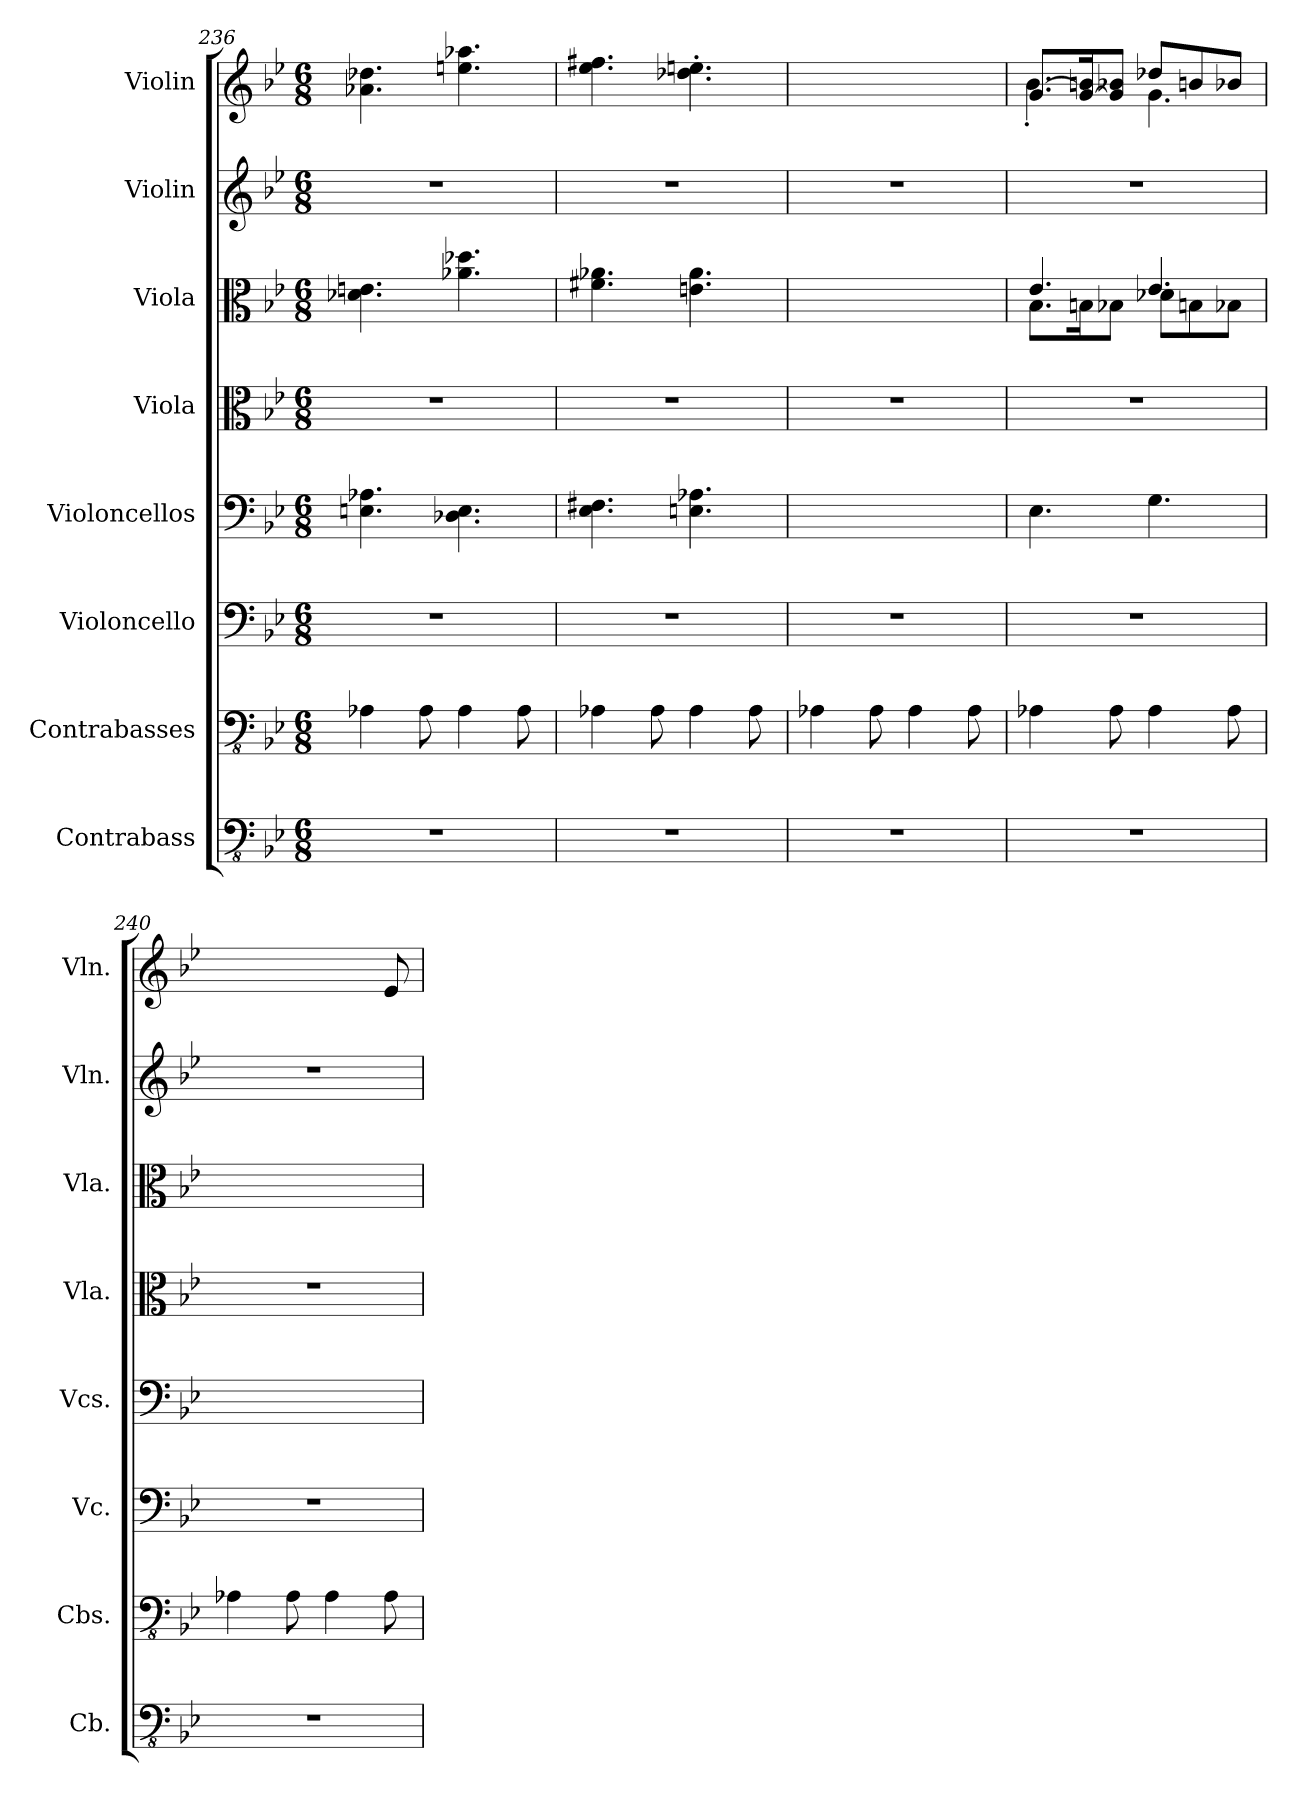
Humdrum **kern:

**kern	**kern	**kern	**kern	**kern	**kern	**kern	**kern
*part8	*part7	*part6	*part5	*part4	*part3	*part2	*part1
*staff8	*staff7	*staff6	*staff5	*staff4	*staff3	*staff2	*staff1
*I"Contrabass	*I"Contrabasses	*I"Violoncello	*I"Violoncellos	*I"Viola	*I"Viola	*I"Violin	*I"Violin
*I'Cb.	*I'Cbs.	*I'Vc.	*I'Vcs.	*I'Vla.	*I'Vla.	*I'Vln.	*I'Vln.
*clefFv4	*clefFv4	*clefF4	*clefF4	*clefC3	*clefC3	*clefG2	*clefG2
*ITrd7c12	*	*	*	*	*	*	*
*k[b-e-]	*k[b-e-]	*k[b-e-]	*k[b-e-]	*k[b-e-]	*k[b-e-]	*k[b-e-]	*k[b-e-]
*M6/8	*M6/8	*M6/8	*M6/8	*M6/8	*M6/8	*M6/8	*M6/8
=236	=236	=236	=236	=236	=236	=236	=236
2.r	4AA-X\	2.r	4.En\ 4.A-X\	2.r	4.d-X\ 4.en\	2.r	4.a-X\ 4.dd-X\
.	8AA-\	.	.	.	.	.	.
.	4AA-\	.	4.D-X\ 4.E\	.	4.a-X\ 4.dd-X\	.	4.een\ 4.aa-X\
.	8AA-\	.	.	.	.	.	.
=237	=237	=237	=237	=237	=237	=237	=237
2.r	4AA-X\	2.r	4.E-\ 4.F#X\	2.r	4.f#X\ 4.a-X\	2.r	4.ee-\ 4.ff#X\
.	8AA-\	.	.	.	.	.	.
.	4AA-\	.	4.En\ 4.A-X\	.	4.en\ 4.a-\	.	4.dd-X\' 4.een\'
.	8AA-\	.	.	.	.	.	.
=238	=238	=238	=238	=238	=238	=238	=238
2.r	4AA-X\	2.r	2.ryy	2.r	2.ryy	2.r	2.ryy
.	8AA-\	.	.	.	.	.	.
.	4AA-\	.	.	.	.	.	.
.	8AA-\	.	.	.	.	.	.
!!LO:PB:g=z
=239	=239	=239	=239	=239	=239	=239	=239
*	*	*	*	*	*^	*	*^
2.r	4AA-X\	2.r	4.E-\	2.r	4.e-/	8.B-\L	2.r	[8.g/L	4.b-'\
.	.	.	.	.	.	16Bn\K	.	16g/_ 16bn/K	.
.	8AA-\	.	.	.	.	8B-X\J	.	8g/] 8b-X/J	.
.	4AA-\	.	4.G\	.	4.e-/	8d-X\L	.	8dd-X/L	4.g\
.	.	.	.	.	.	8Bn\	.	8bn/	.
.	8AA-\	.	.	.	.	8B-X\J	.	8b-X/J	.
*	*	*	*	*	*v	*v	*	*v	*v
=240	=240	=240	=240	=240	=240	=240	=240
2.r	4AA-X\	2.r	2.ryy	2.r	2.ryy	2.r	4.ryy
.	8AA-\	.	.	.	.	.	.
.	4AA-\	.	.	.	.	.	4ryy
.	8AA-\	.	.	.	.	.	8e-/
=	=	=	=	=	=	=	=
*-	*-	*-	*-	*-	*-	*-	*-
